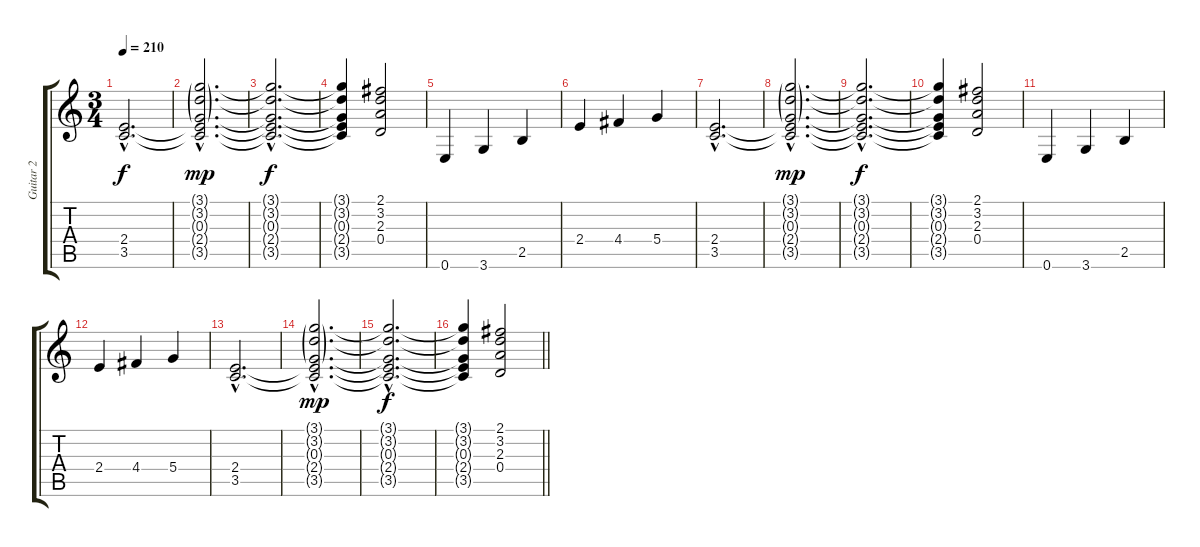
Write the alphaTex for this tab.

\track ("Guitar 2" "Guitar 2") {instrument distortionguitar}
\staff {score tabs}
\tuning (E4 B3 G3 D3 A2 E2) {hide}
\ts (3 4)
\tempo 210
\clef g2
\ks c
(2.4{hac} 3.5{hac}).2{d dy f} |
(3.1{g hac} 3.2{g hac} 0.3{g hac} 2.4{hac t} 3.5{hac t}).2{d dy mp} |
(3.1{hac t} 3.2{hac t} 0.3{hac t} 2.4{hac t} 3.5{hac t}).2{d dy f} |
(3.1{t} 3.2{t} 0.3{t} 2.4{t} 3.5{t}).4 (2.1 3.2 2.3 0.4).2 |
0.6.4 3.6.4 2.5.4 |
2.4.4 4.4.4 5.4.4 |
(2.4{hac} 3.5{hac}).2{d} |
(3.1{g hac} 3.2{g hac} 0.3{g hac} 2.4{hac t} 3.5{hac t}).2{d dy mp} |
(3.1{hac t} 3.2{hac t} 0.3{hac t} 2.4{hac t} 3.5{hac t}).2{d dy f} |
(3.1{t} 3.2{t} 0.3{t} 2.4{t} 3.5{t}).4 (2.1 3.2 2.3 0.4).2 |
0.6.4 3.6.4 2.5.4 |
2.4.4 4.4.4 5.4.4 |
(2.4{hac} 3.5{hac}).2{d} |
(3.1{g hac} 3.2{g hac} 0.3{g hac} 2.4{hac t} 3.5{hac t}).2{d dy mp} |
(3.1{hac t} 3.2{hac t} 0.3{hac t} 2.4{hac t} 3.5{hac t}).2{d dy f} |
\barLineRight lightlight
(3.1{t} 3.2{t} 0.3{t} 2.4{t} 3.5{t}).4 (2.1 3.2 2.3 0.4).2
